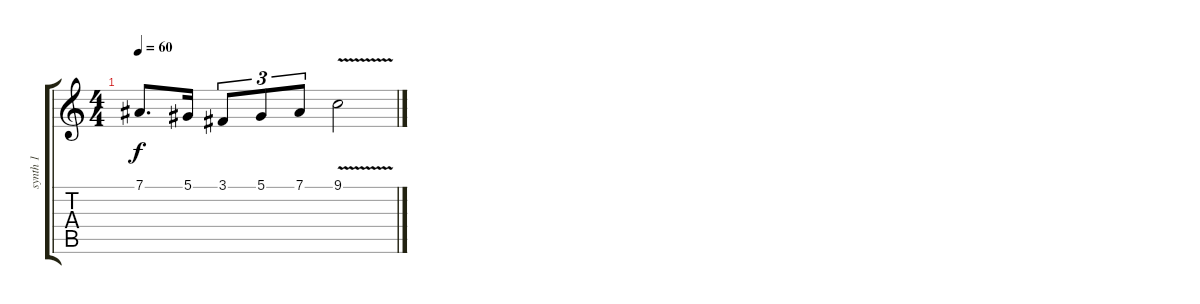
\track ("synth 1" "synth 1") {instrument panflute}
\staff {score tabs}
\tuning (Eb4 Bb3 Gb3 Db3 Ab2 Eb2) {hide}
\ts (4 4)
\tempo 60
\clef g2
\ks c
7.1{t}.8{d dy f volume 5} 5.1.16 3.1.8{tu (3 2)} 5.1.8{tu (3 2)} 7.1.8{tu (3 2)} 9.1{v}.2
